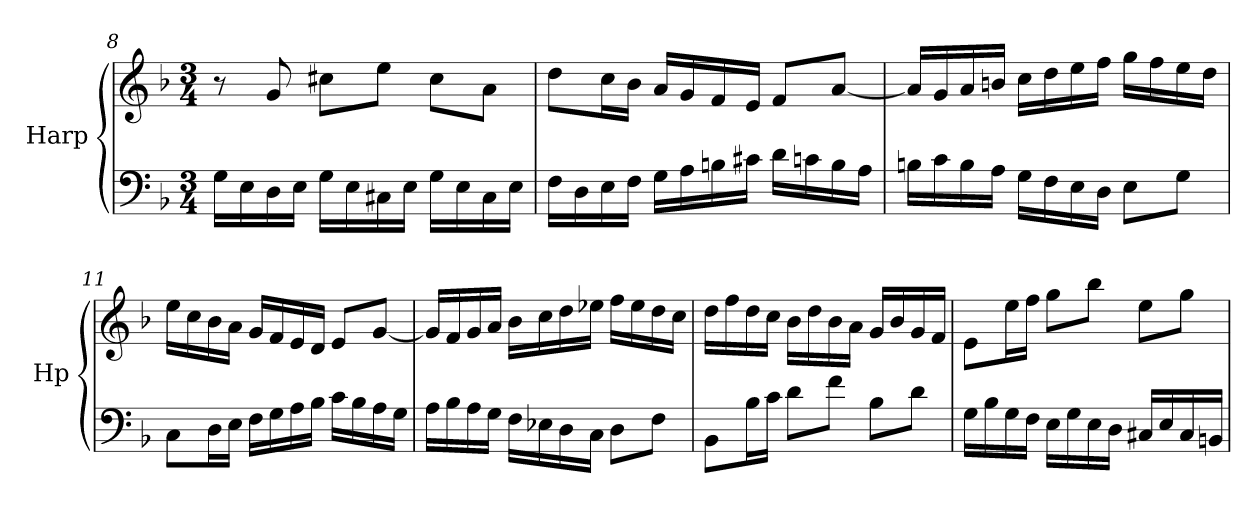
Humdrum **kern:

**kern	**kern
*part1	*part1
*staff2	*staff1
*I"Harp	*
*I'Hp	*
*clefF4	*clefG2
*k[b-]	*k[b-]
*M3/4	*M3/4
=8	=8
16G\LL	8r
16E\	.
16D\	8g/
16E\JJ	.
16G\LL	8cc#X\L
16E\	.
16C#X\	8ee\J
16E\JJ	.
16G\LL	8cc#\L
16E\	.
16C#\	8a\J
16E\JJ	.
=9	=9
16F\LL	8dd\L
16D\	.
16E\	16cc\L
16F\JJ	16b-\JJ
16G\LL	16a/LL
16A\	16g/
16Bn\	16f/
16c#X\JJ	16e/JJ
16d\LL	8f/L
16cn\	.
16B\	[8a/J
16A\JJ	.
!!LO:LB:g=z
=10	=10
16Bn\LL	16a/LL]
16c\	16g/
16B\	16a/
16A\JJ	16bn/JJ
16G\LL	16cc\LL
16F\	16dd\
16E\	16ee\
16D\JJ	16ff\JJ
8E\L	16gg\LL
.	16ff\
8G\J	16ee\
.	16dd\JJ
=11	=11
8C\L	16ee\LL
.	16cc\
16D\L	16b-\
16E\JJ	16a\JJ
16F\LL	16g/LL
16G\	16f/
16A\	16e/
16B-\JJ	16d/JJ
16c\LL	8e/L
16B-\	.
16A\	[8g/J
16G\JJ	.
=12	=12
16A\LL	16g/LL]
16B-\	16f/
16A\	16g/
16G\JJ	16a/JJ
16F\LL	16b-\LL
16E-X\	16cc\
16D\	16dd\
16C\JJ	16ee-X\JJ
8D\L	16ff\LL
.	16ee-\
8F\J	16dd\
.	16cc\JJ
!!LO:LB:g=z
=13	=13
8BB-\L	16dd\LL
.	16ff\
16B-\L	16dd\
16c\JJ	16cc\JJ
8d\L	16b-\LL
.	16dd\
8f\J	16b-\
.	16a\JJ
8B-\L	16g/LL
.	16b-/
8d\J	16g/
.	16f/JJ
=14	=14
16G\LL	8e\L
16B-\	.
16G\	16ee\L
16F\JJ	16ff\JJ
16E\LL	8gg\L
16G\	.
16E\	8bb-\J
16D\JJ	.
16C#X/LL	8ee\L
16E/	.
16C#/	8gg\J
16BBn/JJ	.
=	=
*-	*-
